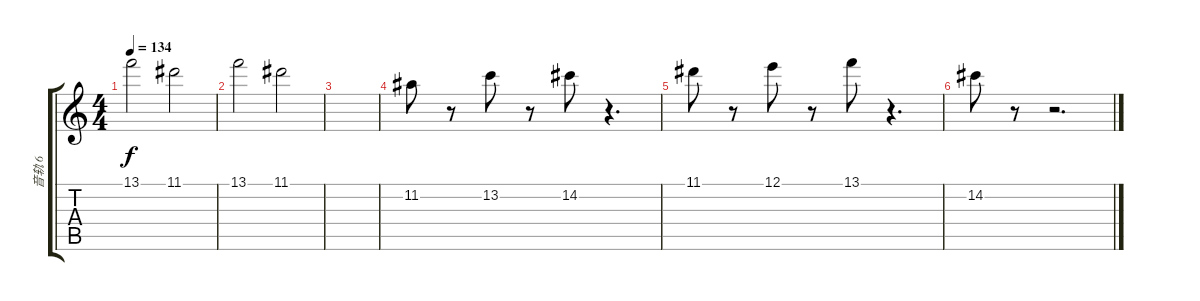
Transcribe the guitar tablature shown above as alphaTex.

\track ("音轨 6" "音轨 6") {instrument distortionguitar}
\staff {score tabs}
\tuning (E4 B3 G3 D3 A2 E2) {hide}
\ts (4 4)
\tempo 134
\clef g2
\ks c
13.1.2{dy f} 11.1.2 |
13.1.2 11.1.2 |
|
11.2.8 r.8 13.2.8 r.8 14.2.8 r.4{d} |
11.1.8 r.8 12.1.8 r.8 13.1.8 r.4{d} |
14.2.8 r.8 r.2{d}
